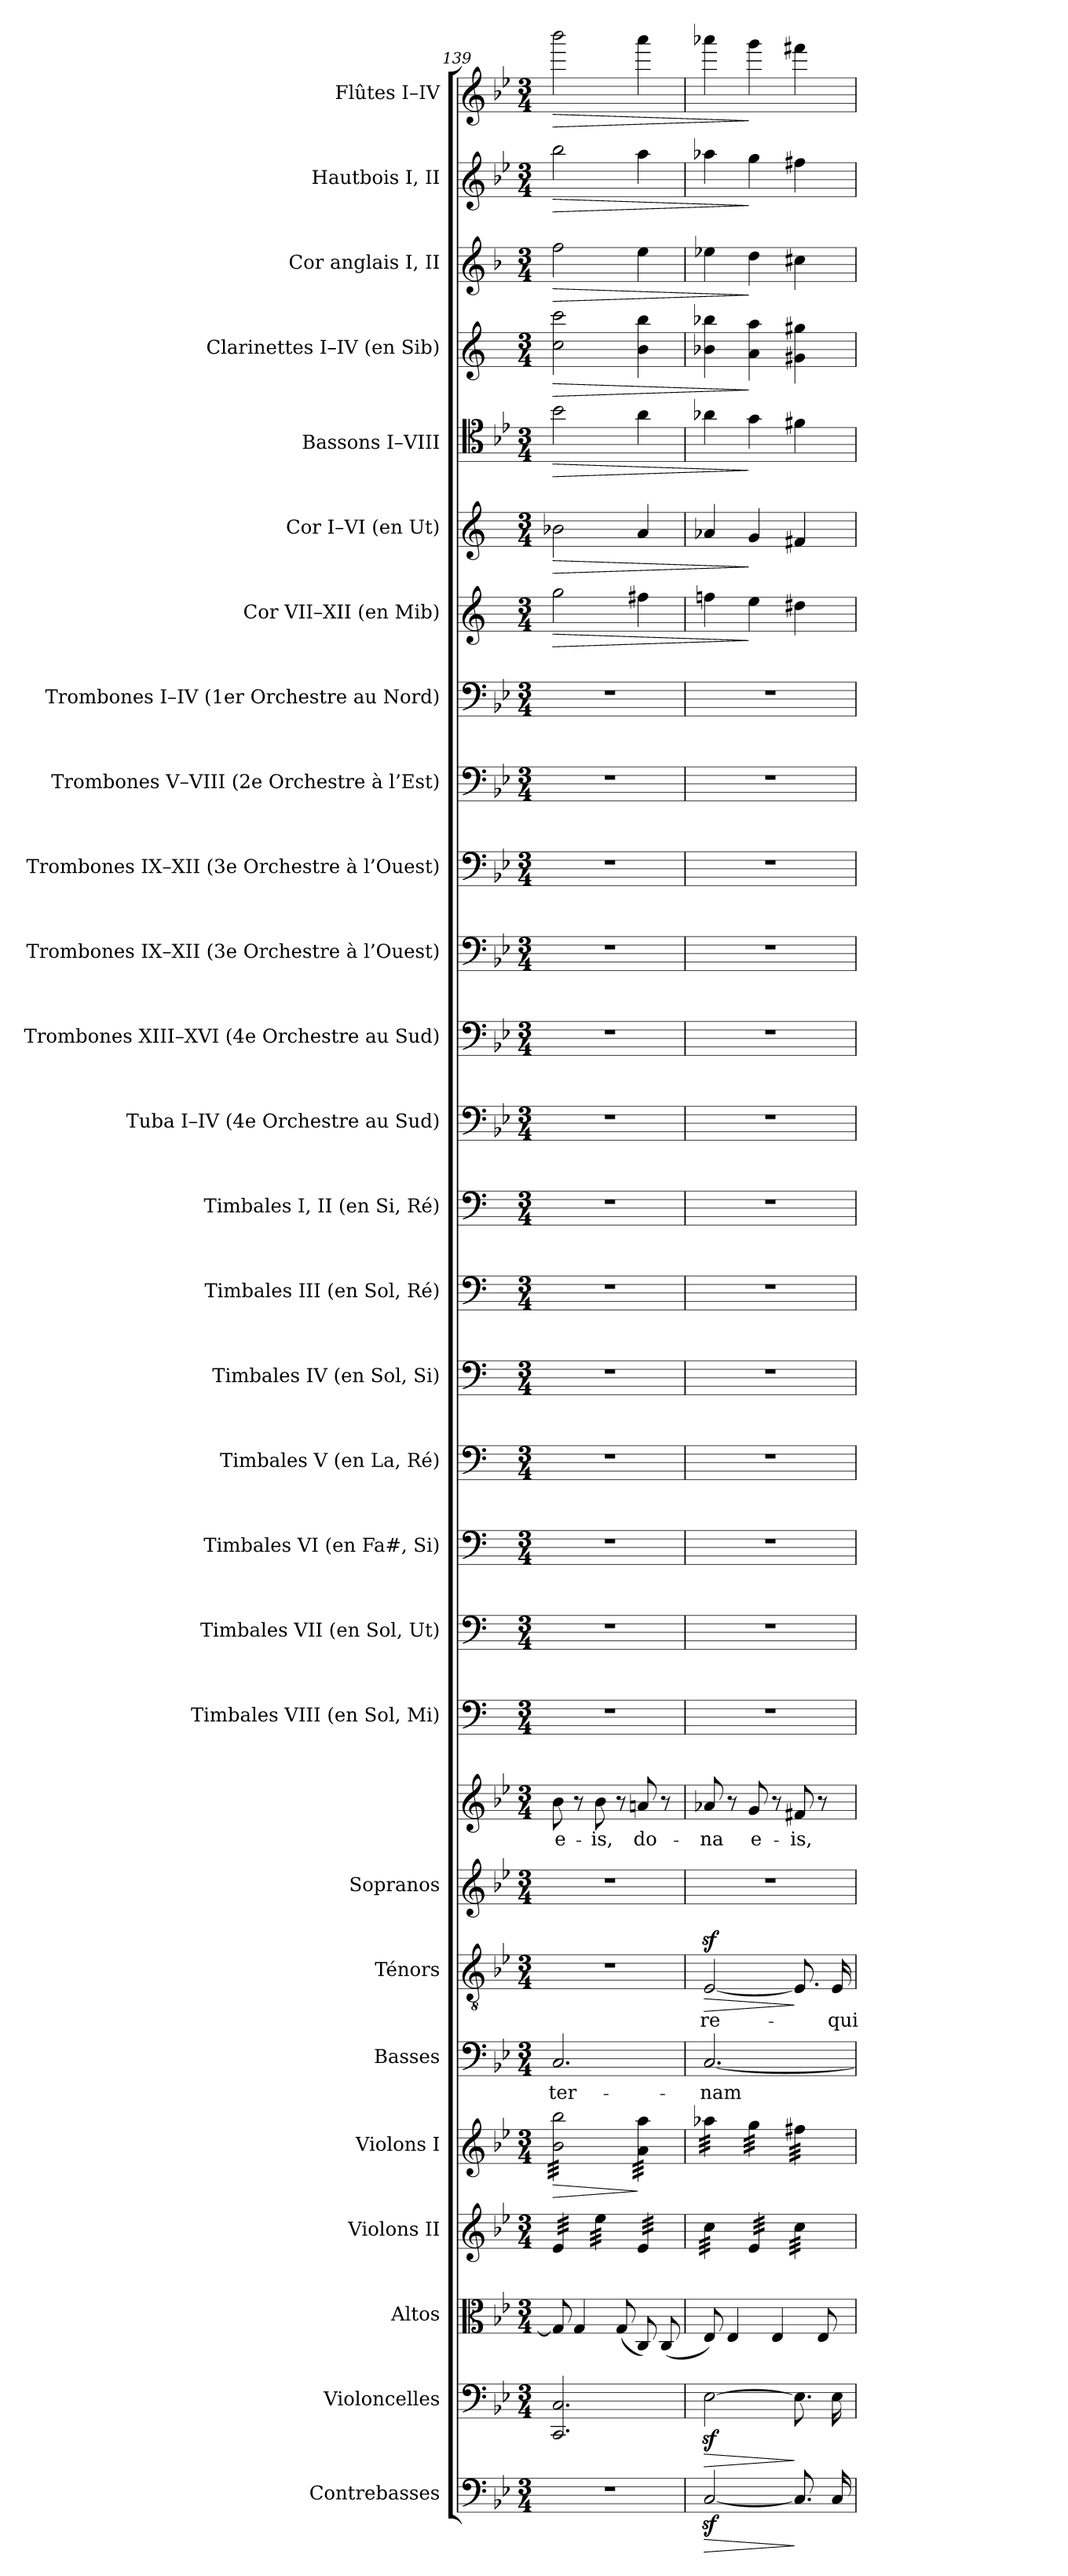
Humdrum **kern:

**kern	**dynam	**kern	**dynam	**kern	**kern	**kern	**dynam	**kern	**text	**kern	**text	**dynam	**kern	**kern	**text	**kern	**kern	**kern	**kern	**kern	**kern	**kern	**kern	**kern	**kern	**kern	**kern	**kern	**kern	**dynam	**kern	**dynam	**kern	**dynam	**kern	**dynam	**kern	**dynam	**kern	**dynam	**kern	**dynam
*part28	*part28	*part27	*part27	*part26	*part25	*part24	*part24	*part23	*part23	*part22	*part22	*part22	*part21	*part21	*part21	*part20	*part19	*part18	*part17	*part16	*part15	*part14	*part13	*part12	*part11	*part10	*part9	*part8	*part7	*part7	*part6	*part6	*part5	*part5	*part4	*part4	*part3	*part3	*part2	*part2	*part1	*part1
*staff29	*staff29	*staff28	*staff28	*staff27	*staff26	*staff25	*staff25	*staff24	*staff24	*staff23	*staff23	*staff23	*staff22	*staff21	*staff21	*staff20	*staff19	*staff18	*staff17	*staff16	*staff15	*staff14	*staff13	*staff12	*staff11	*staff10	*staff9	*staff8	*staff7	*staff7	*staff6	*staff6	*staff5	*staff5	*staff4	*staff4	*staff3	*staff3	*staff2	*staff2	*staff1	*staff1
*I"Contrebasses	*	*I"Violoncelles	*	*I"Altos	*I"Violons II	*I"Violons I	*	*I"Basses	*	*I"Ténors	*	*	*I"Sopranos	*	*	*I"Timbales VIII (en Sol, Mi)	*I"Timbales VII (en Sol, Ut)	*I"Timbales VI (en Fa#, Si)	*I"Timbales V (en La, Ré)	*I"Timbales IV (en Sol, Si)	*I"Timbales III (en Sol, Ré)	*I"Timbales I, II (en Si, Ré)	*I"Tuba I–IV (4e Orchestre au Sud)	*I"Trombones XIII–XVI (4e Orchestre au Sud)	*I"Trombones IX–XII (3e Orchestre à l’Ouest)	*I"Trombones IX–XII (3e Orchestre à l’Ouest)	*I"Trombones V–VIII (2e Orchestre à l’Est)	*I"Trombones I–IV (1er Orchestre au Nord)	*I"Cor VII–XII (en Mib)	*	*I"Cor I–VI (en Ut)	*	*I"Bassons I–VIII	*	*I"Clarinettes I–IV (en Sib)	*	*I"Cor anglais I, II	*	*I"Hautbois I, II	*	*I"Flûtes I–IV	*
*I'Cb.	*	*I'Vlles	*	*I'Altos	*I'Vns II	*I'Vns I	*	*I'Basses	*	*I'Tén.	*	*	*I'Sopr.	*	*	*I'VIII	*I'VII	*I'VI	*I'Timb.  V	*I'IV	*I'III	*I'I, II	*I'Tb.	*I'4e Orchestre	*	*I'Trb.  3e Orchestre	*I'2e Orchestre	*I'1er Orchestre	*I'Cor (Mib)	*	*I'Cor (Ut)	*	*I'Bns	*	*I'Cl. (Sib)	*	*I'C. a.	*	*I'Hb.	*	*I'Fl.	*
*clefF4	*	*clefF4	*	*clefC3	*clefG2	*clefG2	*	*clefF4	*	*clefGv2	*	*	*clefG2	*clefG2	*	*clefF4	*clefF4	*clefF4	*clefF4	*clefF4	*clefF4	*clefF4	*clefF4	*clefF4	*clefF4	*clefF4	*clefF4	*clefF4	*clefG2	*	*clefG2	*	*clefC4	*	*clefG2	*	*clefG2	*	*clefG2	*	*clefG2	*
*ITrd7c12	*	*	*	*	*	*	*	*	*	*ITrd7c12	*	*	*	*	*	*	*	*	*	*	*	*	*	*	*	*	*	*	*ITrd5c9	*	*ITrd7c12	*	*	*	*ITrd1c2	*	*ITrd4c7	*	*	*	*	*
*k[b-e-]	*	*k[b-e-]	*	*k[b-e-]	*k[b-e-]	*k[b-e-]	*	*k[b-e-]	*	*k[b-e-]	*	*	*k[b-e-]	*k[b-e-]	*	*k[]	*k[]	*k[]	*k[]	*k[]	*k[]	*k[]	*k[b-e-]	*k[b-e-]	*k[b-e-]	*k[b-e-]	*k[b-e-]	*k[b-e-]	*k[b-e-a-]	*	*k[]	*	*k[b-e-]	*	*k[b-e-]	*	*k[b-e-]	*	*k[b-e-]	*	*k[b-e-]	*
*B-:	*	*B-:	*	*B-:	*B-:	*B-:	*	*B-:	*	*B-:	*	*	*B-:	*B-:	*	*C:	*C:	*C:	*C:	*C:	*C:	*C:	*B-:	*B-:	*B-:	*B-:	*B-:	*B-:	*E-:	*	*C:	*	*B-:	*	*B-:	*	*B-:	*	*B-:	*	*B-:	*
*M3/4	*	*M3/4	*	*M3/4	*M3/4	*M3/4	*	*M3/4	*	*M3/4	*	*	*M3/4	*M3/4	*	*M3/4	*M3/4	*M3/4	*M3/4	*M3/4	*M3/4	*M3/4	*M3/4	*M3/4	*M3/4	*M3/4	*M3/4	*M3/4	*M3/4	*	*M3/4	*	*M3/4	*	*M3/4	*	*M3/4	*	*M3/4	*	*M3/4	*
=139	=139	=139	=139	=139	=139	=139	=139	=139	=139	=139	=139	=139	=139	=139	=139	=139	=139	=139	=139	=139	=139	=139	=139	=139	=139	=139	=139	=139	=139	=139	=139	=139	=139	=139	=139	=139	=139	=139	=139	=139	=139	=139
!LO:N:vis=1	!	!	!	!	!	!	!LO:HP:b	!	!	!	!	!	!	!	!	!	!	!	!	!	!	!	!	!	!	!	!	!	!	!	!	!	!	!	!	!	!	!	!	!	!	!
!	!	!	!	!	!	!	!	!	!LO:LY:b:color=#000000	!LO:N:vis=1	!	!	!LO:N:vis=1	!	!	!	!	!	!	!	!	!	!	!	!	!	!	!	!	!	!	!	!	!	!	!	!	!	!	!	!	!
!	!	!	!	!	!	!	!	!	!	!	!	!	!	!	!LO:LY:b:color=#000000	!LO:N:vis=1	!LO:N:vis=1	!LO:N:vis=1	!LO:N:vis=1	!LO:N:vis=1	!LO:N:vis=1	!LO:N:vis=1	!LO:N:vis=1	!LO:N:vis=1	!LO:N:vis=1	!LO:N:vis=1	!LO:N:vis=1	!LO:N:vis=1	!	!LO:HP:b	!	!LO:HP:b	!	!LO:HP:b	!	!LO:HP:b	!	!LO:HP:b	!	!LO:HP:b	!	!LO:HP:b
*	*	*	*	*	*tremolo	*	*	*	*	*	*	*	*	*	*	*	*	*	*	*	*	*	*	*	*	*	*	*	*	*	*	*	*	*	*	*	*	*	*	*	*	*
*	*	*	*	*	*	*tremolo	*	*	*	*	*	*	*	*	*	*	*	*	*	*	*	*	*	*	*	*	*	*	*	*	*	*	*	*	*	*	*	*	*	*	*	*
2.r	.	2.CCi/ 2.Ci	.	8Gi/]	32e-i/LLL	32b-i\ 32bb-iLLL	>	2.Ci/	-ter-	2.r	.	.	2.r	8b-i\	e-	2.r	2.r	2.r	2.r	2.r	2.r	2.r	2.r	2.r	2.r	2.r	2.r	2.r	2b-i\	>	2B-Xi\	>	2b-i\	>	2b-i\ 2bb-i	>	2b-i\	>	2bb-i\	>	2bbb-i\	>
.	.	.	.	.	32e-i/	32b-i\ 32bb-i	.	.	.	.	.	.	.	.	.	.	.	.	.	.	.	.	.	.	.	.	.	.	.	.	.	.	.	.	.	.	.	.	.	.	.	.
.	.	.	.	.	32e-i/	32b-i\ 32bb-i	.	.	.	.	.	.	.	.	.	.	.	.	.	.	.	.	.	.	.	.	.	.	.	.	.	.	.	.	.	.	.	.	.	.	.	.
.	.	.	.	.	32e-i/	32b-i\ 32bb-i	.	.	.	.	.	.	.	.	.	.	.	.	.	.	.	.	.	.	.	.	.	.	.	.	.	.	.	.	.	.	.	.	.	.	.	.
.	.	.	.	4Gi/	32e-i/	32b-i\ 32bb-i	.	.	.	.	.	.	.	8r	.	.	.	.	.	.	.	.	.	.	.	.	.	.	.	.	.	.	.	.	.	.	.	.	.	.	.	.
.	.	.	.	.	32e-i/	32b-i\ 32bb-i	.	.	.	.	.	.	.	.	.	.	.	.	.	.	.	.	.	.	.	.	.	.	.	.	.	.	.	.	.	.	.	.	.	.	.	.
.	.	.	.	.	32e-i/	32b-i\ 32bb-i	.	.	.	.	.	.	.	.	.	.	.	.	.	.	.	.	.	.	.	.	.	.	.	.	.	.	.	.	.	.	.	.	.	.	.	.
.	.	.	.	.	32e-i/JJJ	32b-i\ 32bb-i	.	.	.	.	.	.	.	.	.	.	.	.	.	.	.	.	.	.	.	.	.	.	.	.	.	.	.	.	.	.	.	.	.	.	.	.
!	!	!	!	!	!	!	!	!	!	!	!	!	!	!	!LO:LY:b:color=#000000	!	!	!	!	!	!	!	!	!	!	!	!	!	!	!	!	!	!	!	!	!	!	!	!	!	!	!
.	.	.	.	.	32ee-i\LLL	32b-i\ 32bb-i	.	.	.	.	.	.	.	8b-i\	-is,	.	.	.	.	.	.	.	.	.	.	.	.	.	.	.	.	.	.	.	.	.	.	.	.	.	.	.
.	.	.	.	.	32ee-i\	32b-i\ 32bb-i	.	.	.	.	.	.	.	.	.	.	.	.	.	.	.	.	.	.	.	.	.	.	.	.	.	.	.	.	.	.	.	.	.	.	.	.
.	.	.	.	.	32ee-i\	32b-i\ 32bb-i	.	.	.	.	.	.	.	.	.	.	.	.	.	.	.	.	.	.	.	.	.	.	.	.	.	.	.	.	.	.	.	.	.	.	.	.
.	.	.	.	.	32ee-i\	32b-i\ 32bb-i	.	.	.	.	.	.	.	.	.	.	.	.	.	.	.	.	.	.	.	.	.	.	.	.	.	.	.	.	.	.	.	.	.	.	.	.
.	.	.	.	(8Gi/	32ee-i\	32b-i\ 32bb-i	.	.	.	.	.	.	.	8r	.	.	.	.	.	.	.	.	.	.	.	.	.	.	.	.	.	.	.	.	.	.	.	.	.	.	.	.
.	.	.	.	.	32ee-i\	32b-i\ 32bb-i	.	.	.	.	.	.	.	.	.	.	.	.	.	.	.	.	.	.	.	.	.	.	.	.	.	.	.	.	.	.	.	.	.	.	.	.
.	.	.	.	.	32ee-i\	32b-i\ 32bb-i	.	.	.	.	.	.	.	.	.	.	.	.	.	.	.	.	.	.	.	.	.	.	.	.	.	.	.	.	.	.	.	.	.	.	.	.
.	.	.	.	.	32ee-i\JJJ	32b-i\ 32bb-iJJJ	.	.	.	.	.	.	.	.	.	.	.	.	.	.	.	.	.	.	.	.	.	.	.	.	.	.	.	.	.	.	.	.	.	.	.	.
!	!	!	!	!	!	!	!	!	!	!	!	!	!	!	!LO:LY:b:color=#000000	!	!	!	!	!	!	!	!	!	!	!	!	!	!	!	!	!	!	!	!	!	!	!	!	!	!	!
.	.	.	.	8Ci/)	32e-i/LLL	32ai\ 32aaiLLL	]	.	.	.	.	.	.	8ani/	do-	.	.	.	.	.	.	.	.	.	.	.	.	.	4ani\	.	4Ai/	.	4ai\	.	4ai\ 4aai	.	4ai\	.	4aai\	.	4aaai\	.
.	.	.	.	.	32e-i/	32ai\ 32aai	.	.	.	.	.	.	.	.	.	.	.	.	.	.	.	.	.	.	.	.	.	.	.	.	.	.	.	.	.	.	.	.	.	.	.	.
.	.	.	.	.	32e-i/	32ai\ 32aai	.	.	.	.	.	.	.	.	.	.	.	.	.	.	.	.	.	.	.	.	.	.	.	.	.	.	.	.	.	.	.	.	.	.	.	.
.	.	.	.	.	32e-i/	32ai\ 32aai	.	.	.	.	.	.	.	.	.	.	.	.	.	.	.	.	.	.	.	.	.	.	.	.	.	.	.	.	.	.	.	.	.	.	.	.
.	.	.	.	(8Ci/	32e-i/	32ai\ 32aai	.	.	.	.	.	.	.	8r	.	.	.	.	.	.	.	.	.	.	.	.	.	.	.	.	.	.	.	.	.	.	.	.	.	.	.	.
.	.	.	.	.	32e-i/	32ai\ 32aai	.	.	.	.	.	.	.	.	.	.	.	.	.	.	.	.	.	.	.	.	.	.	.	.	.	.	.	.	.	.	.	.	.	.	.	.
.	.	.	.	.	32e-i/	32ai\ 32aai	.	.	.	.	.	.	.	.	.	.	.	.	.	.	.	.	.	.	.	.	.	.	.	.	.	.	.	.	.	.	.	.	.	.	.	.
.	.	.	.	.	32e-i/JJJ	32ai\ 32aaiJJJ	.	.	.	.	.	.	.	.	.	.	.	.	.	.	.	.	.	.	.	.	.	.	.	.	.	.	.	.	.	.	.	.	.	.	.	.
!!LO:PB:g=z
=140	=140	=140	=140	=140	=140	=140	=140	=140	=140	=140	=140	=140	=140	=140	=140	=140	=140	=140	=140	=140	=140	=140	=140	=140	=140	=140	=140	=140	=140	=140	=140	=140	=140	=140	=140	=140	=140	=140	=140	=140	=140	=140
!	!LO:HP:b	!	!LO:HP:b	!	!	!	!	!	!	!	!	!	!	!	!	!	!	!	!	!	!	!	!	!	!	!	!	!	!	!	!	!	!	!	!	!	!	!	!	!	!	!
!	!	!	!	!	!	!	!	!	!LO:LY:b:color=#000000	!	!	!	!	!	!	!	!	!	!	!	!	!	!	!	!	!	!	!	!	!	!	!	!	!	!	!	!	!	!	!	!	!
!	!	!	!	!	!	!	!	!	!	!	!LO:LY:b:color=#000000	!LO:HP:b	!LO:N:vis=1	!	!	!	!	!	!	!	!	!	!	!	!	!	!	!	!	!	!	!	!	!	!	!	!	!	!	!	!	!
!	!	!	!	!	!	!	!	!	!	!	!	!	!	!	!LO:LY:b:color=#000000	!LO:N:vis=1	!LO:N:vis=1	!LO:N:vis=1	!LO:N:vis=1	!LO:N:vis=1	!LO:N:vis=1	!LO:N:vis=1	!LO:N:vis=1	!LO:N:vis=1	!LO:N:vis=1	!LO:N:vis=1	!LO:N:vis=1	!LO:N:vis=1	!	!	!	!	!	!	!	!	!	!	!	!	!	!
[<2CCzi/	>	[>2E-zi\	>	8E-i/)	32cci\LLL	32aa-Xi\LLL	.	[<2.Ci/	-nam	[<2EE-zi/	re-	>	2.r	8a-Xi/	-na	2.r	2.r	2.r	2.r	2.r	2.r	2.r	2.r	2.r	2.r	2.r	2.r	2.r	4a-Xi\	.	4A-Xi/	.	4a-Xi\	.	4a-Xi\ 4aa-Xi	.	4a-Xi\	.	4aa-Xi\	.	4aaa-Xi\	.
.	.	.	.	.	32cci\	32aa-Xi\	.	.	.	.	.	.	.	.	.	.	.	.	.	.	.	.	.	.	.	.	.	.	.	.	.	.	.	.	.	.	.	.	.	.	.	.
.	.	.	.	.	32cci\	32aa-Xi\	.	.	.	.	.	.	.	.	.	.	.	.	.	.	.	.	.	.	.	.	.	.	.	.	.	.	.	.	.	.	.	.	.	.	.	.
.	.	.	.	.	32cci\	32aa-Xi\	.	.	.	.	.	.	.	.	.	.	.	.	.	.	.	.	.	.	.	.	.	.	.	.	.	.	.	.	.	.	.	.	.	.	.	.
.	.	.	.	4E-i/	32cci\	32aa-Xi\	.	.	.	.	.	.	.	8r	.	.	.	.	.	.	.	.	.	.	.	.	.	.	.	.	.	.	.	.	.	.	.	.	.	.	.	.
.	.	.	.	.	32cci\	32aa-Xi\	.	.	.	.	.	.	.	.	.	.	.	.	.	.	.	.	.	.	.	.	.	.	.	.	.	.	.	.	.	.	.	.	.	.	.	.
.	.	.	.	.	32cci\	32aa-Xi\	.	.	.	.	.	.	.	.	.	.	.	.	.	.	.	.	.	.	.	.	.	.	.	.	.	.	.	.	.	.	.	.	.	.	.	.
.	.	.	.	.	32cci\JJJ	32aa-Xi\JJJ	.	.	.	.	.	.	.	.	.	.	.	.	.	.	.	.	.	.	.	.	.	.	.	.	.	.	.	.	.	.	.	.	.	.	.	.
!	!	!	!	!	!	!	!	!	!	!	!	!	!	!	!LO:LY:b:color=#000000	!	!	!	!	!	!	!	!	!	!	!	!	!	!	!	!	!	!	!	!	!	!	!	!	!	!	!
.	.	.	.	.	32e-i/LLL	32ggi\LLL	.	.	.	.	.	.	.	8gi/	e-	.	.	.	.	.	.	.	.	.	.	.	.	.	4gi\	]	4Gi/	]	4gi\	]	4gi\ 4ggi	]	4gi\	]	4ggi\	]	4gggi\	]
.	.	.	.	.	32e-i/	32ggi\	.	.	.	.	.	.	.	.	.	.	.	.	.	.	.	.	.	.	.	.	.	.	.	.	.	.	.	.	.	.	.	.	.	.	.	.
.	.	.	.	.	32e-i/	32ggi\	.	.	.	.	.	.	.	.	.	.	.	.	.	.	.	.	.	.	.	.	.	.	.	.	.	.	.	.	.	.	.	.	.	.	.	.
.	.	.	.	.	32e-i/	32ggi\	.	.	.	.	.	.	.	.	.	.	.	.	.	.	.	.	.	.	.	.	.	.	.	.	.	.	.	.	.	.	.	.	.	.	.	.
.	.	.	.	4E-i/	32e-i/	32ggi\	.	.	.	.	.	.	.	8r	.	.	.	.	.	.	.	.	.	.	.	.	.	.	.	.	.	.	.	.	.	.	.	.	.	.	.	.
.	.	.	.	.	32e-i/	32ggi\	.	.	.	.	.	.	.	.	.	.	.	.	.	.	.	.	.	.	.	.	.	.	.	.	.	.	.	.	.	.	.	.	.	.	.	.
.	.	.	.	.	32e-i/	32ggi\	.	.	.	.	.	.	.	.	.	.	.	.	.	.	.	.	.	.	.	.	.	.	.	.	.	.	.	.	.	.	.	.	.	.	.	.
.	.	.	.	.	32e-i/JJJ	32ggi\JJJ	.	.	.	.	.	.	.	.	.	.	.	.	.	.	.	.	.	.	.	.	.	.	.	.	.	.	.	.	.	.	.	.	.	.	.	.
!	!	!	!	!	!	!	!	!	!	!	!	!	!	!	!LO:LY:b:color=#000000	!	!	!	!	!	!	!	!	!	!	!	!	!	!	!	!	!	!	!	!	!	!	!	!	!	!	!
8.CCi/]	]	8.E-i\]	]	.	32cci\LLL	32ff#Xi\LLL	.	.	.	8.EE-i/]	.	]	.	8f#Xi/	-is,	.	.	.	.	.	.	.	.	.	.	.	.	.	4f#Xi\	.	4F#Xi/	.	4f#Xi\	.	4f#Xi\ 4ff#Xi	.	4f#Xi\	.	4ff#Xi\	.	4fff#Xi\	.
.	.	.	.	.	32cci\	32ff#Xi\	.	.	.	.	.	.	.	.	.	.	.	.	.	.	.	.	.	.	.	.	.	.	.	.	.	.	.	.	.	.	.	.	.	.	.	.
.	.	.	.	.	32cci\	32ff#Xi\	.	.	.	.	.	.	.	.	.	.	.	.	.	.	.	.	.	.	.	.	.	.	.	.	.	.	.	.	.	.	.	.	.	.	.	.
.	.	.	.	.	32cci\	32ff#Xi\	.	.	.	.	.	.	.	.	.	.	.	.	.	.	.	.	.	.	.	.	.	.	.	.	.	.	.	.	.	.	.	.	.	.	.	.
.	.	.	.	8E-i/	32cci\	32ff#Xi\	.	.	.	.	.	.	.	8r	.	.	.	.	.	.	.	.	.	.	.	.	.	.	.	.	.	.	.	.	.	.	.	.	.	.	.	.
.	.	.	.	.	32cci\	32ff#Xi\	.	.	.	.	.	.	.	.	.	.	.	.	.	.	.	.	.	.	.	.	.	.	.	.	.	.	.	.	.	.	.	.	.	.	.	.
!	!	!	!	!	!	!	!	!	!	!	!LO:LY:b:color=#000000	!	!	!	!	!	!	!	!	!	!	!	!	!	!	!	!	!	!	!	!	!	!	!	!	!	!	!	!	!	!	!
16CCi/	.	16E-i\	.	.	32cci\	32ff#Xi\	.	.	.	16EE-i/	-qui-	.	.	.	.	.	.	.	.	.	.	.	.	.	.	.	.	.	.	.	.	.	.	.	.	.	.	.	.	.	.	.
.	.	.	.	.	32cci\JJJ	32ff#Xi\JJJ	.	.	.	.	.	.	.	.	.	.	.	.	.	.	.	.	.	.	.	.	.	.	.	.	.	.	.	.	.	.	.	.	.	.	.	.
*	*	*	*	*	*	*Xtremolo	*	*	*	*	*	*	*	*	*	*	*	*	*	*	*	*	*	*	*	*	*	*	*	*	*	*	*	*	*	*	*	*	*	*	*	*
*	*	*	*	*	*Xtremolo	*	*	*	*	*	*	*	*	*	*	*	*	*	*	*	*	*	*	*	*	*	*	*	*	*	*	*	*	*	*	*	*	*	*	*	*	*
=	=	=	=	=	=	=	=	=	=	=	=	=	=	=	=	=	=	=	=	=	=	=	=	=	=	=	=	=	=	=	=	=	=	=	=	=	=	=	=	=	=	=
*-	*-	*-	*-	*-	*-	*-	*-	*-	*-	*-	*-	*-	*-	*-	*-	*-	*-	*-	*-	*-	*-	*-	*-	*-	*-	*-	*-	*-	*-	*-	*-	*-	*-	*-	*-	*-	*-	*-	*-	*-	*-	*-
